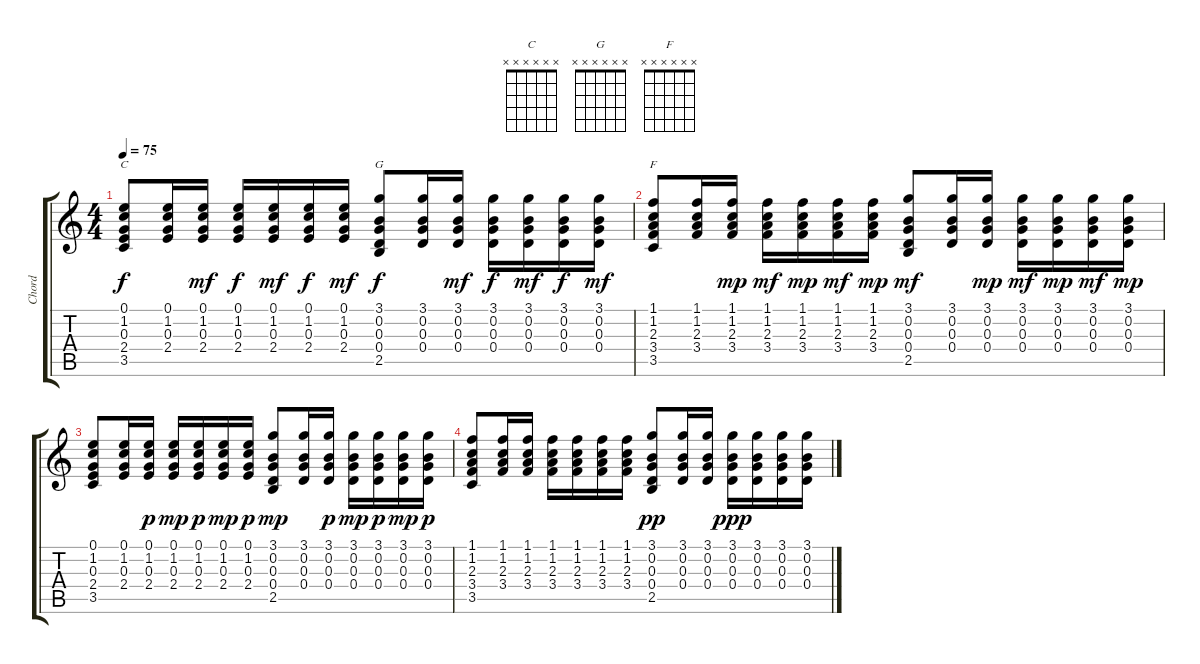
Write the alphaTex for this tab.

\track ("Chord" "Chord") {instrument acousticguitarsteel}
\staff {score tabs}
\tuning (E4 B3 G3 D3 A2 E2) {hide}
\chord ("C" x x x x x x) {firstfret 0}
\chord ("G" x x x x x x) {firstfret 0}
\chord ("F" x x x x x x) {firstfret 0}
\ts (4 4)
\tempo 75
\clef g2
\ks c
(0.1 1.2 0.3 2.4 3.5).8{ch "C" dy f} (0.1 1.2 0.3 2.4).16 (0.1 1.2 0.3 2.4).16{dy mf} (0.1 1.2 0.3 2.4).16{dy f} (0.1 1.2 0.3 2.4).16{dy mf} (0.1 1.2 0.3 2.4).16{dy f} (0.1 1.2 0.3 2.4).16{dy mf} (3.1 0.2 0.3 0.4 2.5).8{ch "G" dy f} (3.1 0.2 0.3 0.4).16 (3.1 0.2 0.3 0.4).16{dy mf} (3.1 0.2 0.3 0.4).16{dy f} (3.1 0.2 0.3 0.4).16{dy mf} (3.1 0.2 0.3 0.4).16{dy f} (3.1 0.2 0.3 0.4).16{dy mf} |
(1.1 1.2 2.3 3.4 3.5).8{ch "F"} (1.1 1.2 2.3 3.4).16 (1.1 1.2 2.3 3.4).16{dy mp} (1.1 1.2 2.3 3.4).16{dy mf} (1.1 1.2 2.3 3.4).16{dy mp} (1.1 1.2 2.3 3.4).16{dy mf} (1.1 1.2 2.3 3.4).16{dy mp} (3.1 0.2 0.3 0.4 2.5).8{dy mf} (3.1 0.2 0.3 0.4).16 (3.1 0.2 0.3 0.4).16{dy mp} (3.1 0.2 0.3 0.4).16{dy mf} (3.1 0.2 0.3 0.4).16{dy mp} (3.1 0.2 0.3 0.4).16{dy mf} (3.1 0.2 0.3 0.4).16{dy mp} |
(0.1 1.2 0.3 2.4 3.5).8 (0.1 1.2 0.3 2.4).16 (0.1 1.2 0.3 2.4).16{dy p} (0.1 1.2 0.3 2.4).16{dy mp} (0.1 1.2 0.3 2.4).16{dy p} (0.1 1.2 0.3 2.4).16{dy mp} (0.1 1.2 0.3 2.4).16{dy p} (3.1 0.2 0.3 0.4 2.5).8{dy mp} (3.1 0.2 0.3 0.4).16 (3.1 0.2 0.3 0.4).16{dy p} (3.1 0.2 0.3 0.4).16{dy mp} (3.1 0.2 0.3 0.4).16{dy p} (3.1 0.2 0.3 0.4).16{dy mp} (3.1 0.2 0.3 0.4).16{dy p} |
(1.1 1.2 2.3 3.4 3.5).8 (1.1 1.2 2.3 3.4).16 (1.1 1.2 2.3 3.4).16 (1.1 1.2 2.3 3.4).16 (1.1 1.2 2.3 3.4).16 (1.1 1.2 2.3 3.4).16 (1.1 1.2 2.3 3.4).16 (3.1 0.2 0.3 0.4 2.5).8{dy pp} (3.1 0.2 0.3 0.4).16 (3.1 0.2 0.3 0.4).16 (3.1 0.2 0.3 0.4).16{dy ppp} (3.1 0.2 0.3 0.4).16 (3.1 0.2 0.3 0.4).16 (3.1 0.2 0.3 0.4).16
